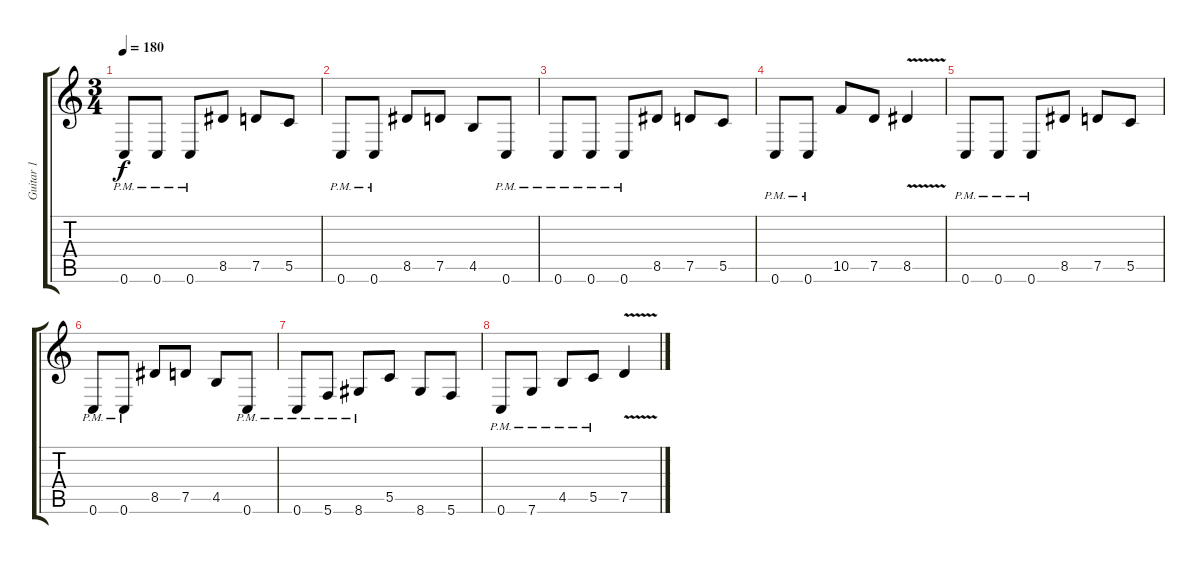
\track ("Guitar 1" "Guitar 1") {instrument distortionguitar}
\staff {score tabs}
\tuning (D4 A3 F3 C3 G2 C2) {hide}
\ts (3 4)
\tempo 180
\clef g2
\ks c
0.6{pm}.8{dy f} 0.6{pm}.8 0.6{pm}.8 8.5.8 7.5.8 5.5.8 |
0.6{pm}.8 0.6{pm}.8 8.5.8 7.5.8 4.5.8 0.6{pm}.8 |
0.6{pm}.8 0.6{pm}.8 0.6{pm}.8 8.5.8 7.5.8 5.5.8 |
0.6{pm}.8 0.6{pm}.8 10.5.8 7.5.8 8.5{v}.4 |
0.6{pm}.8 0.6{pm}.8 0.6{pm}.8 8.5.8 7.5.8 5.5.8 |
0.6{pm}.8 0.6{pm}.8 8.5.8 7.5.8 4.5.8 0.6{pm}.8 |
0.6{pm}.8 5.6{pm}.8 8.6{pm}.8 5.5.8 8.6.8 5.6.8 |
0.6{pm}.8 7.6{pm}.8 4.5{pm}.8 5.5{pm}.8 7.5{v}.4
